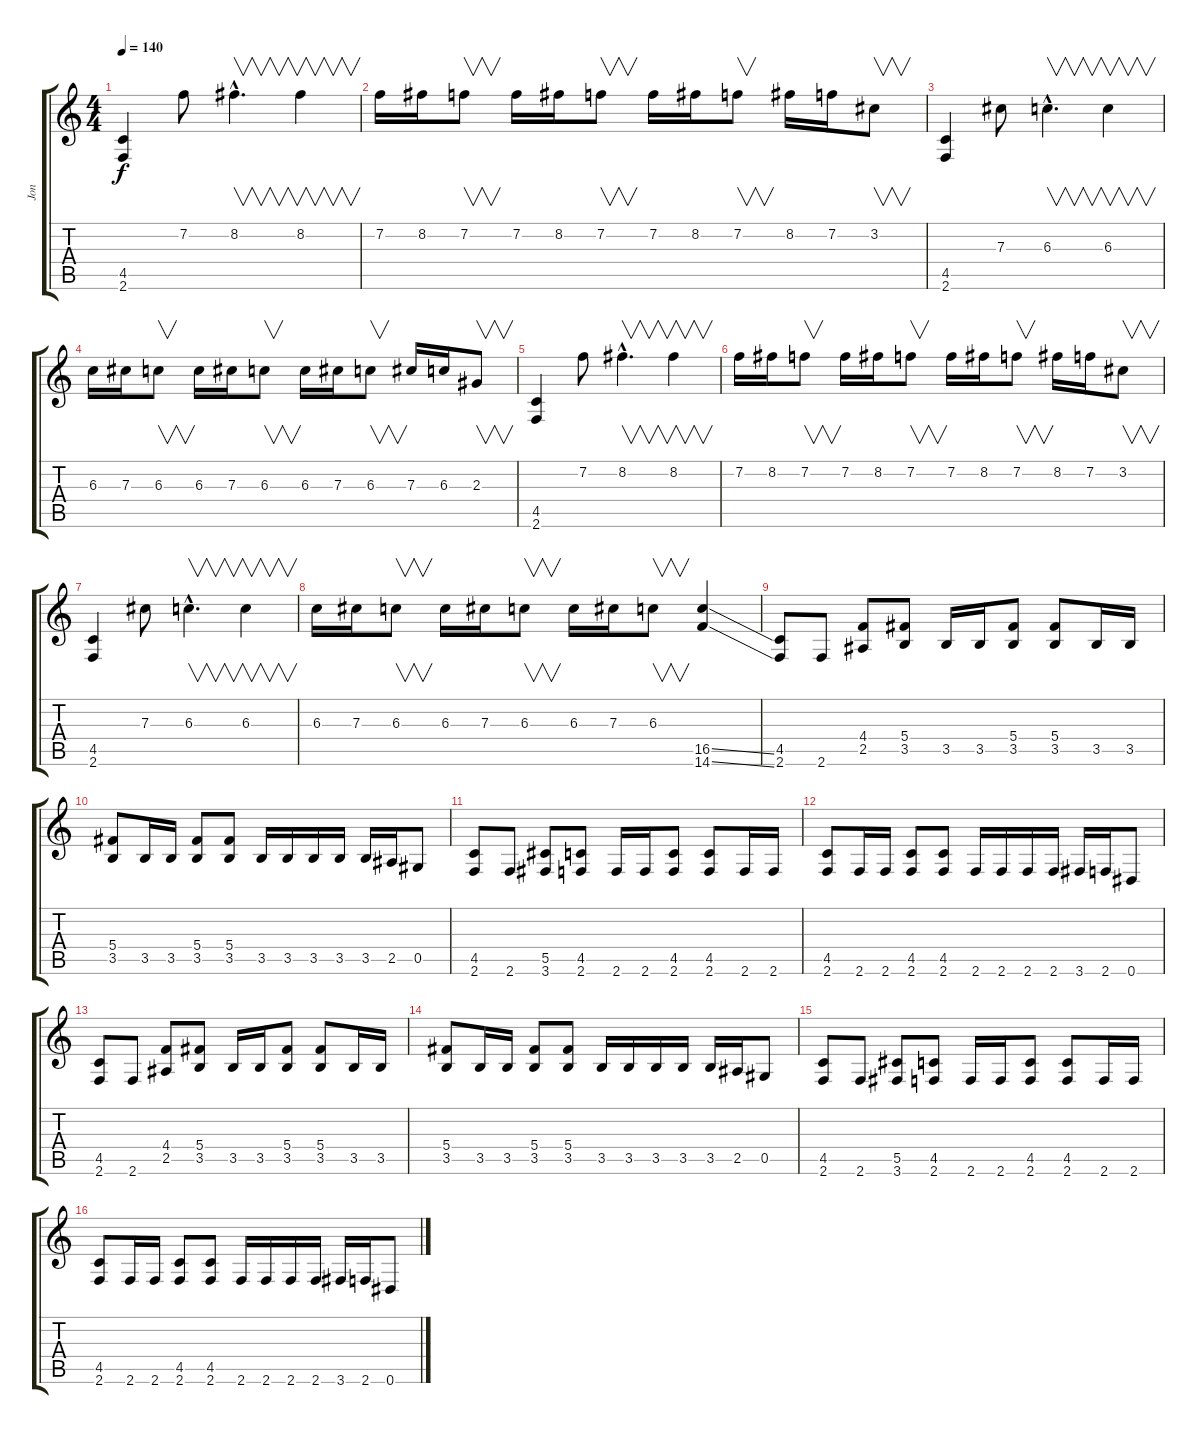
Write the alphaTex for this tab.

\track ("Jon" "Jon") {instrument distortionguitar}
\staff {score tabs}
\tuning (Eb4 Bb3 Gb3 Db3 Ab2 Eb2) {hide}
\ts (4 4)
\tempo 140
\clef g2
\ks c
(4.5 2.6).4{dy f instrument distortionguitar} 7.2.8 8.2{hac}.4{v d} 8.2.4{v} |
7.2.16 8.2.16 7.2.8{v} 7.2.16 8.2.16 7.2.8{v} 7.2.16 8.2.16 7.2.8{v} 8.2.16 7.2.16 3.2.8{v} |
(4.5 2.6).4 7.3.8 6.3{hac}.4{v d} 6.3.4{v} |
6.3.16 7.3.16 6.3.8{v} 6.3.16 7.3.16 6.3.8{v} 6.3.16 7.3.16 6.3.8{v} 7.3.16 6.3.16 2.3.8{v} |
(4.5 2.6).4 7.2.8 8.2{hac}.4{v d} 8.2.4{v} |
7.2.16 8.2.16 7.2.8{v} 7.2.16 8.2.16 7.2.8{v} 7.2.16 8.2.16 7.2.8{v} 8.2.16 7.2.16 3.2.8{v} |
(4.5 2.6).4 7.3.8 6.3{hac}.4{v d} 6.3.4{v} |
6.3.16 7.3.16 6.3.8{v} 6.3.16 7.3.16 6.3.8{v} 6.3.16 7.3.16 6.3.8{v} (16.5{ss} 14.6{ss}).4 |
(4.5 2.6).8 2.6.8 (4.4 2.5).8 (5.4 3.5).8 3.5.16 3.5.16 (5.4 3.5).8 (5.4 3.5).8 3.5.16 3.5.16 |
(5.4 3.5).8 3.5.16 3.5.16 (5.4 3.5).8 (5.4 3.5).8 3.5.16 3.5.16 3.5.16 3.5.16 3.5.16 2.5.16 0.5.8 |
(4.5 2.6).8 2.6.8 (5.5 3.6).8 (4.5 2.6).8 2.6.16 2.6.16 (4.5 2.6).8 (4.5 2.6).8 2.6.16 2.6.16 |
(4.5 2.6).8 2.6.16 2.6.16 (4.5 2.6).8 (4.5 2.6).8 2.6.16 2.6.16 2.6.16 2.6.16 3.6.16 2.6.16 0.6.8 |
(4.5 2.6).8 2.6.8 (4.4 2.5).8 (5.4 3.5).8 3.5.16 3.5.16 (5.4 3.5).8 (5.4 3.5).8 3.5.16 3.5.16 |
(5.4 3.5).8 3.5.16 3.5.16 (5.4 3.5).8 (5.4 3.5).8 3.5.16 3.5.16 3.5.16 3.5.16 3.5.16 2.5.16 0.5.8 |
(4.5 2.6).8 2.6.8 (5.5 3.6).8 (4.5 2.6).8 2.6.16 2.6.16 (4.5 2.6).8 (4.5 2.6).8 2.6.16 2.6.16 |
(4.5 2.6).8 2.6.16 2.6.16 (4.5 2.6).8 (4.5 2.6).8 2.6.16 2.6.16 2.6.16 2.6.16 3.6.16 2.6.16 0.6.8
